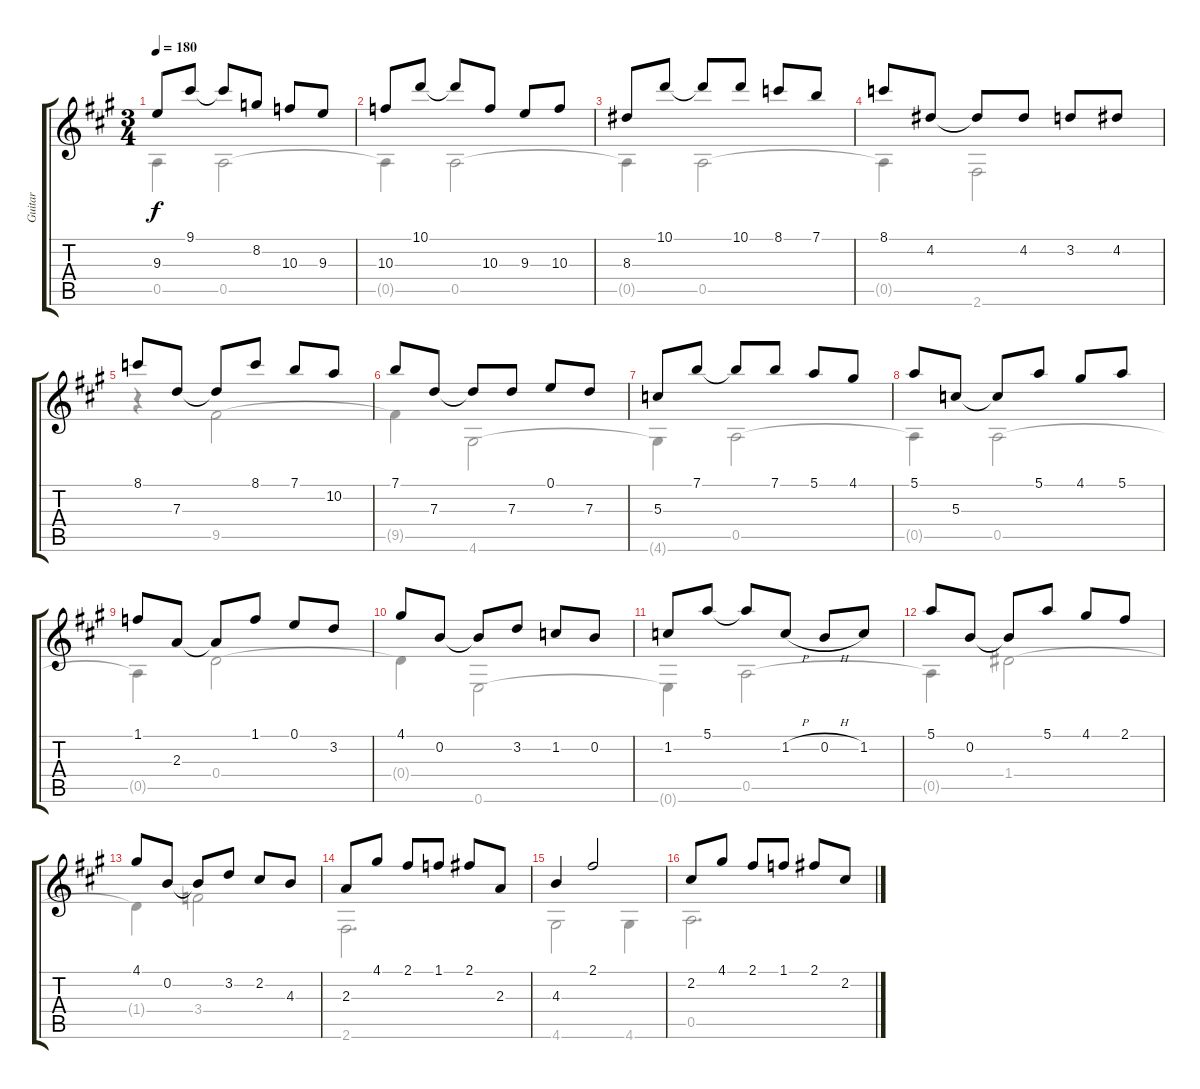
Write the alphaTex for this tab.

\track ("Guitar" "Guitar") {instrument acousticguitarnylon}
\staff {score tabs}
\tuning (E4 B3 G3 D3 A2 E2) {hide}
\voice
\ts (3 4)
\tempo 180
\clef g2
\ks a
9.3.8{dy f} 9.1.8 9.1{t}.8 8.2.8 10.3.8 9.3.8 |
10.3.8 10.1.8 10.1{t}.8 10.3.8 9.3.8 10.3.8 |
8.3.8 10.1.8 10.1{t}.8 10.1.8 8.1.8 7.1.8 |
8.1.8 4.2.8 4.2{t}.8 4.2.8 3.2.8 4.2.8 |
8.1.8 7.3.8 7.3{t}.8 8.1.8 7.1.8 10.2.8 |
7.1.8 7.3.8 7.3{t}.8 7.3.8 0.1.8 7.3.8 |
5.3.8 7.1.8 7.1{t}.8 7.1.8 5.1.8 4.1.8 |
5.1.8 5.3.8 5.3{t}.8 5.1.8 4.1.8 5.1.8 |
1.1.8 2.3.8 2.3{t}.8 1.1.8 0.1.8 3.2.8 |
4.1.8 0.2.8 0.2{t}.8 3.2.8 1.2.8 0.2.8 |
1.2.8 5.1.8 5.1{t}.8 1.2{h}.8 0.2{h}.8 1.2.8 |
5.1.8 0.2.8 0.2{t}.8 5.1.8 4.1.8 2.1.8 |
4.1.8 0.2.8 0.2{t}.8 3.2.8 2.2.8 4.3.8 |
2.3.8 4.1.8 2.1.8 1.1.8 2.1.8 2.3.8 |
4.3.4 2.1.2 |
2.2.8 4.1.8 2.1.8 1.1.8 2.1.8 2.2.8
\voice
\clef g2
\ottava regular
\simile none
\ks a
0.5{t}.4{dy f} 0.5.2 |
0.5{t}.4 0.5.2 |
0.5{t}.4 0.5.2 |
0.5{t}.4 2.6.2 |
r.4 9.5.2 |
9.5{t}.4 4.6.2 |
4.6{t}.4 0.5.2 |
0.5{t}.4 0.5.2 |
0.5{t}.4 0.4.2 |
0.4{t}.4 0.6.2 |
0.6{t}.4 0.5.2 |
0.5{t}.4 1.4.2 |
1.4{t}.4 3.4.2 |
2.6.2{d} |
4.6.2 4.6.4 |
0.5.2{d}
